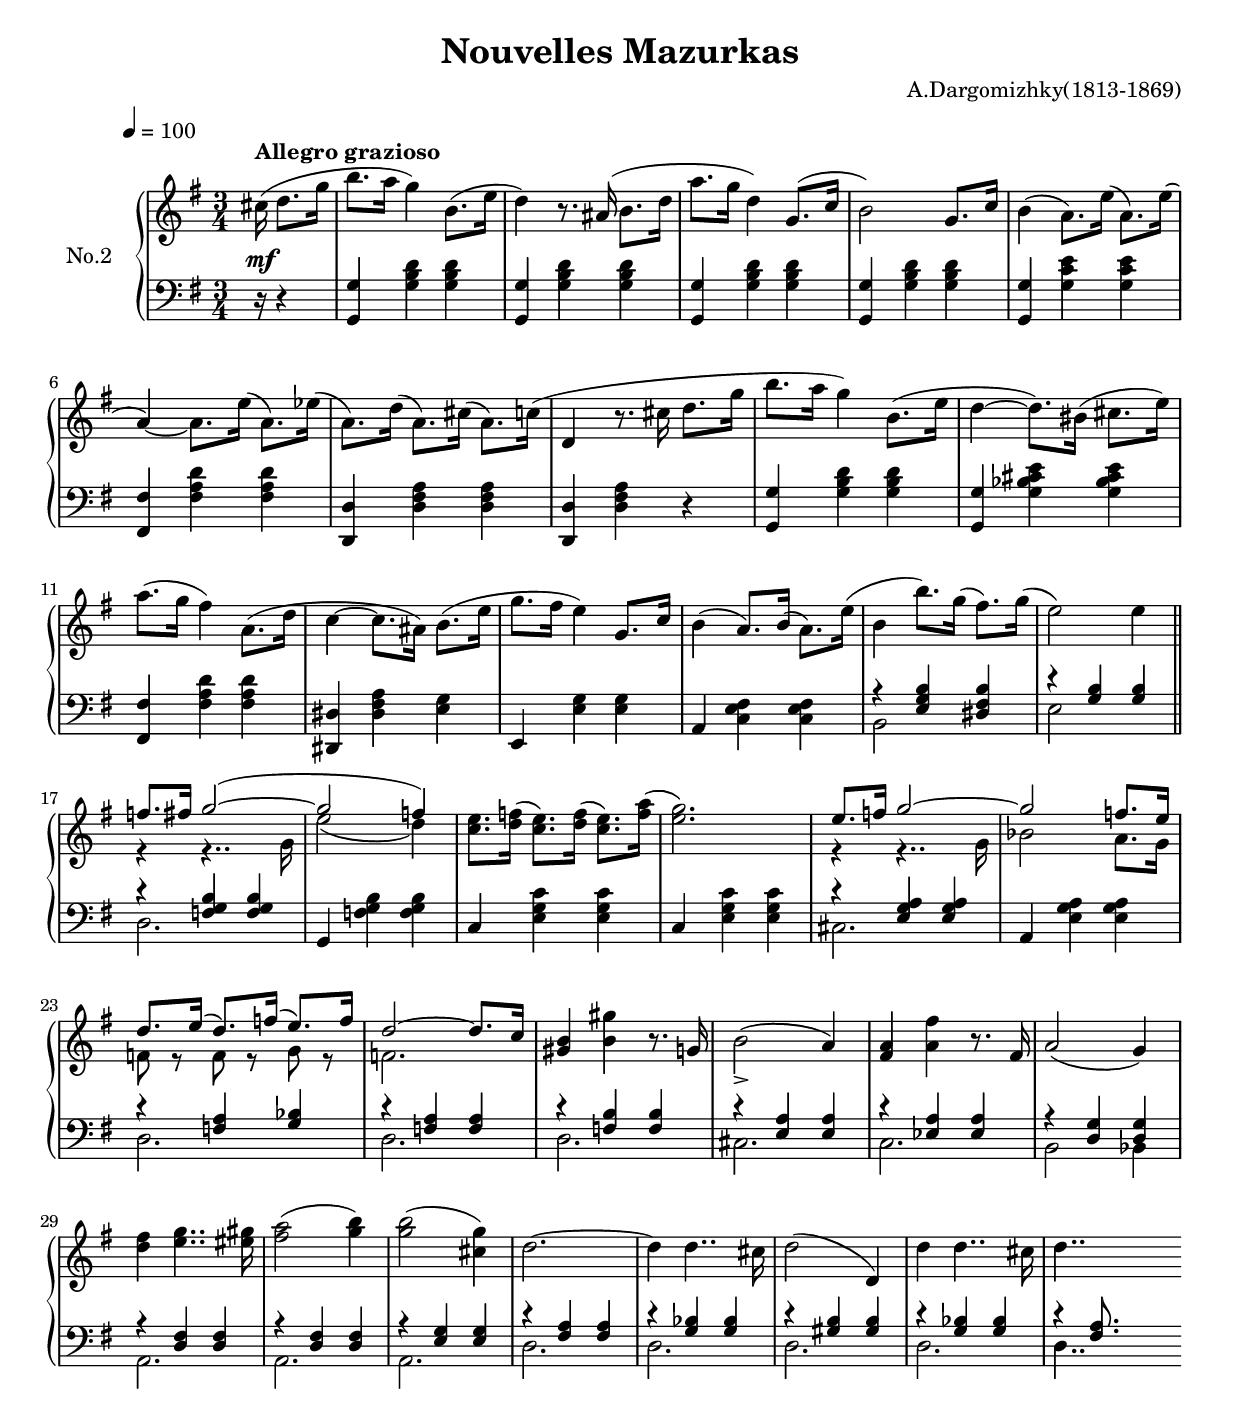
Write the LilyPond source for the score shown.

%{
  Nouvelles Mazurkas No.2 by A.Dargomizhky
  $Id$
%}
\include "deutsch.ly"
\header {
  title = "Nouvelles Mazurkas"
  composer = "A.Dargomizhky(1813-1869)"
}

#(set-global-staff-size 19)

upper = \relative c'' {
  \time 3/4
  \key g \major
  \tempo 4 = 100 
  \partial 16*5
  cis16^\markup { \bold {"Allegro grazioso"}}( d8. g16 |
  h8. a16 g4) h,8.( e16 | d4) r8. ais16( h8. d16 |
  a'8. g16 d4) g,8. ( c16 | h2) g8. c16 |
  \barNumberCheck #5
  h4( a8.) e'16( a,8.)  e'16( | a,4)~ a8. e'16( a,8.) es'16( |
  a,8.) d16( a8.) cis16( a8.) c16( | d,4 r8. cis'16( d8. g16 |
  h8. a16 g4) h,8.( e16 |
  \barNumberCheck #10
  d4~d8.) his16( cis8. e16) | a8.( g16 fis4) a,8.( d16 |
  c4~c8. ais16) h8.( e16 | g8. fis16 e4) g,8.  c16 |
  h4( a8.) h16( a8.) e'16( |
  \barNumberCheck #15
  h4 h'8.) g16( fis8.) g16( | e2 ) e4 \bar "||"|
  \break
  <<
    \barNumberCheck #17
    { f8. fis16 g2~( | g~ f4) | } \\
    { r4 r4.. g,16 | e'2 ( d4) | }
  >>
  <c e>8. <d f>16( <c e>8.) <d f>16( <c e>8.) <f a>16(|
  \barNumberCheck #20
  <e g>2.)|
  <<
    { e8. f16 g2~ | g f8. e16 | d8. e16( d8.) f16( e8.) f16 |
      d2~d8. c16 | } \\
    { r4 r4.. g16 | b2 a8. g16 | f8 r f r g r | f2. | }
  >>
  \barNumberCheck #25
  <gis h>4 <h gis'> r8. g16 | h2_\accent( a4) |
  <fis a> <a fis'> r8. fis16 |
  a2( g4) | <d' fis>4 <e g>4.. <eis gis>16 |
  \barNumberCheck #30
  <fis a>2( <g h>4) |
  <g h>2( <cis, g'>4) | d2.~ | d4 d4.. cis16 | d2( d,4) |
  d' d4.. cis16 | d4.. s4 s16 \bar ":|"  |
}

lower = {
  \key g \major
  \clef bass
  r16^\mf  r4 |
  \repeat unfold 4 { <g, g> <g h d'> <g h d'> | }
  \barNumberCheck #5
  <g, g> <g c' e'> <g c' e'> | <fis, fis> <fis a d'> <fis a d'> |
  <d, d> <d fis a> <d fis a> | <d, d> <d fis a> r4 |
  <g, g> <d' h g> <d' h g> |
  \barNumberCheck #10
  <g, g> <g b cis' e'> <g b cis' e'> | <fis, fis> <fis a d'> <fis a d'> |
  <dis, dis> <dis fis a> <e g> | e, <e g> <e g> |
  a, <c e fis> <c e fis> |
  <<
    \barNumberCheck #15
    { r4 <e g h> <dis fis h> | r4 <g h> <g h> } \\
    \barNumberCheck #15
    { h,2 s4 | e2 s4 |}
  >>

  <<
    \barNumberCheck #17
    { r4 <f g h> <f g h> | } \\
    \barNumberCheck #17
    { d2. | }
  >>
  g,4 <f g h> <f g h> | c <e g c'> <e g c'> |
  \barNumberCheck #20
  c <e g c'> <e g c'> |
  <<
    { r4 <e g a> <e g a> | } \\
    { cis2. }
  >>
  a,4 <e g a> <e g a> |
  <<
    {
      r4 <f a> <g b> | r <f a> <f a> |
      \barNumberCheck #25
      r <f h> <f h> | r <e a> <e a> | r <es a> <es a> |
      r <d g> <d g> | r <d fis> <d fis> |
      \barNumberCheck #30
      r <d fis> <d fis> | r <e g> <e g> | r <fis a> <fis a> |
      r <g b> <g b> | r <gis h> <gis h> | r <g b> <g b> |
      r <fis a>8.
    } \\
    {
      d2.| d |
      \barNumberCheck #25
      d | cis | c | h,2 b,4 | a,2. |
      \barNumberCheck #30
      a, | a, | d | d | d |
      \barNumberCheck  #35
      d | d4.. s4 s16 \bar ":|" |
    }
  >>
}

\score {
  \new PianoStaff <<
      \set PianoStaff.instrumentName = #"No.2"
      \new Staff = "upper" \upper
      \new Staff = "lower" \lower
  >>
  \layout{
    \context { \Score
      \override MetronomeMark #'extra-offset = #'(-9 . 0)
      \override MetronomeMark #'padding = #'3
    }
  }
}
\score {
  \unfoldRepeats {
    \new PianoStaff <<
      \new Staff = "upper" \upper
      \new Staff = "lower" \lower
    >>
  }
  \midi {}
}
